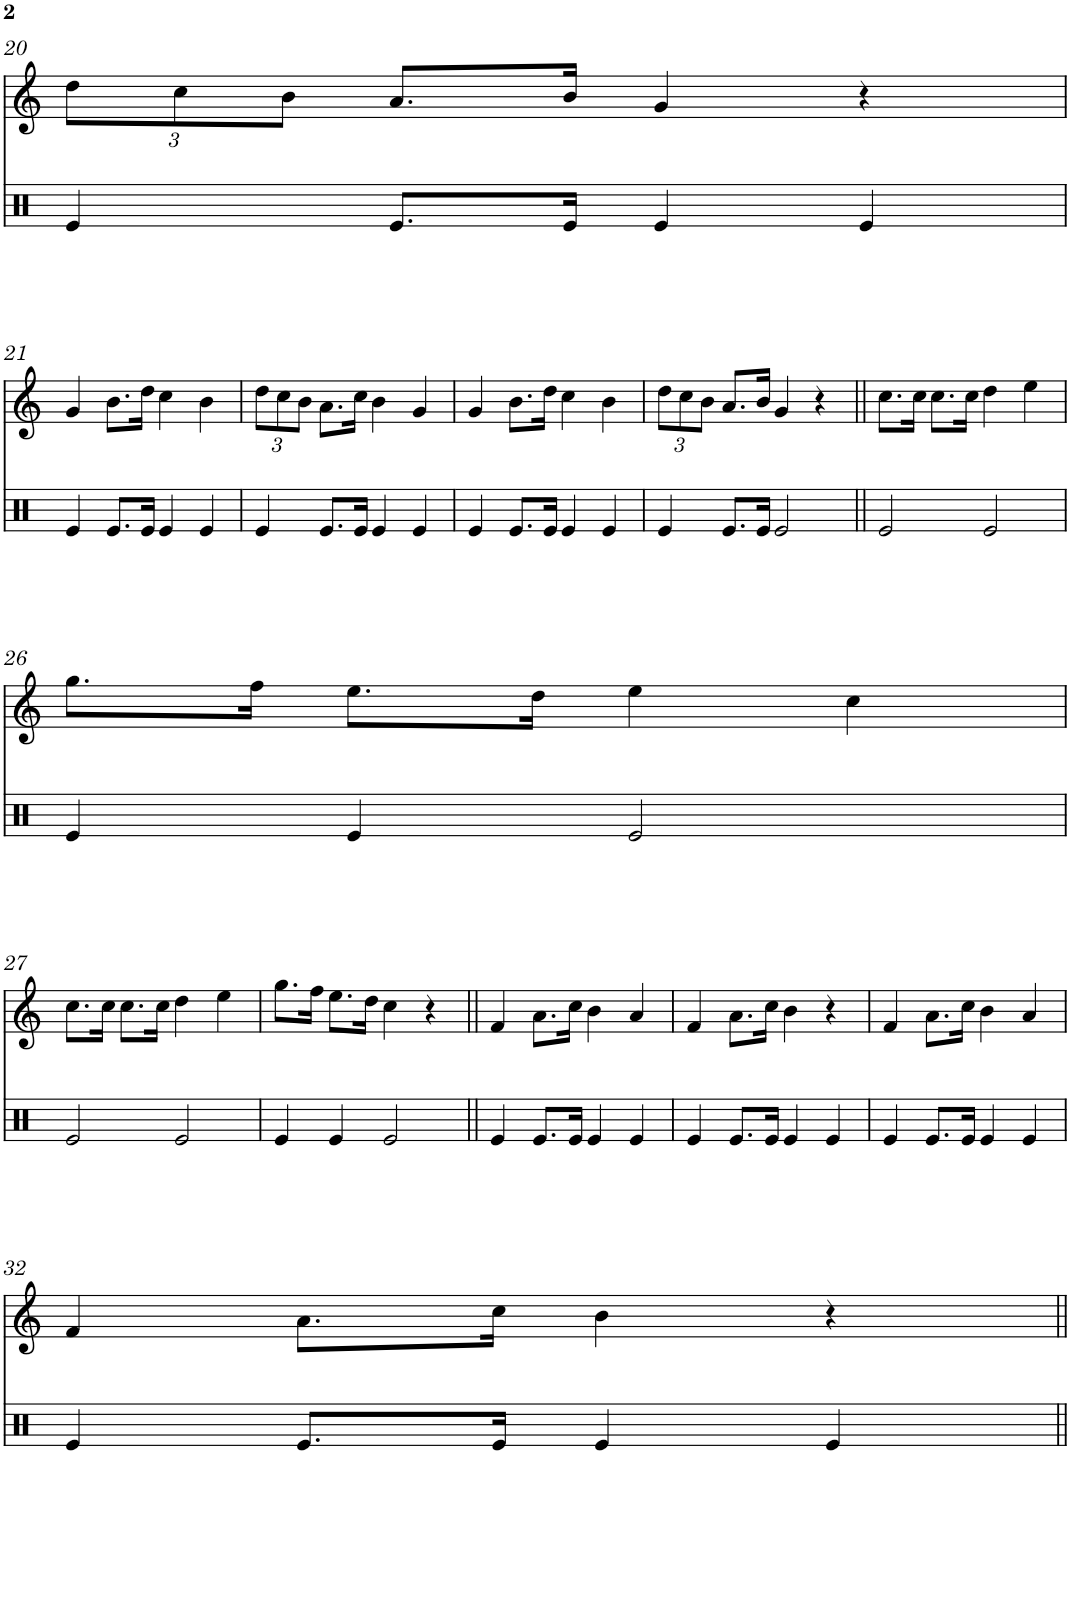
**kern	**kern
*part2	*part1
*staff2	*staff1
*I"Timbal	*I"Gralla
!!LO:PB:g=z
*clefX	*clefG2
*k[]	*k[]
*M4/4	*M4/4
*	*Xbrackettup
=20	=20
4e/	12dd\L
.	12cc\
.	12b\J
8.e/L	8.a/L
16e/Jk	16b/Jk
4e/	4g/
4e/	4r
!!LO:LB:g=z
=21	=21
4e/	4g/
8.e/L	8.b\L
16e/Jk	16dd\Jk
4e/	4cc\
4e/	4b\
=22	=22
4e/	12dd\L
.	12cc\
.	12b\J
8.e/L	8.a\L
16e/Jk	16cc\Jk
4e/	4b\
4e/	4g/
=23	=23
4e/	4g/
8.e/L	8.b\L
16e/Jk	16dd\Jk
4e/	4cc\
4e/	4b\
=24	=24
4e/	12dd\L
.	12cc\
.	12b\J
8.e/L	8.a/L
16e/Jk	16b/Jk
2e/	4g/
.	4r
=25||	=25||
2e/	8.cc\L
.	16cc\Jk
.	8.cc\L
.	16cc\Jk
2e/	4dd\
.	4ee\
!!LO:LB:g=z
=26	=26
4e/	8.gg\L
.	16ff\Jk
4e/	8.ee\L
.	16dd\Jk
2e/	4ee\
.	4cc\
!!LO:LB:g=z
=27	=27
2e/	8.cc\L
.	16cc\Jk
.	8.cc\L
.	16cc\Jk
2e/	4dd\
.	4ee\
=28	=28
4e/	8.gg\L
.	16ff\Jk
4e/	8.ee\L
.	16dd\Jk
2e/	4cc\
.	4r
=29||	=29||
4e/	4f/
8.e/L	8.a\L
16e/Jk	16cc\Jk
4e/	4b\
4e/	4a/
=30	=30
4e/	4f/
8.e/L	8.a\L
16e/Jk	16cc\Jk
4e/	4b\
4e/	4r
=31	=31
4e/	4f/
8.e/L	8.a\L
16e/Jk	16cc\Jk
4e/	4b\
4e/	4a/
!!LO:LB:g=z
=32	=32
4e/	4f/
8.e/L	8.a\L
16e/Jk	16cc\Jk
4e/	4b\
4e/	4r
=||	=||
*-	*-
